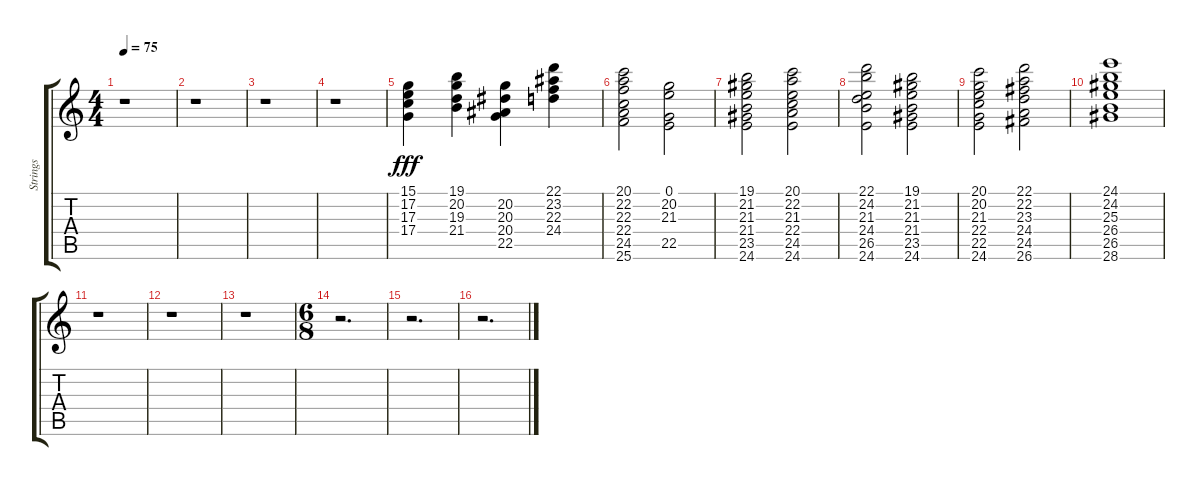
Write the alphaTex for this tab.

\track ("Strings" "Strings") {instrument stringensemble1}
\staff {score tabs}
\tuning (E4 B3 G3 D3 A2 E2) {hide}
\ts (4 4)
\tempo 75
\clef g2
\ks c
r.1{dy f} |
r.1 |
r.1 |
r.1 |
(15.1 17.2 17.3 17.4).4{dy fff} (19.1 20.2 19.3 21.4).4 (20.2 20.3 20.4 22.5).4 (22.1 23.2 22.3 24.4).4 |
(20.1 22.2 22.3 22.4 24.5 25.6).2 (0.1 20.2 21.3 22.5).2 |
(19.1 21.2 21.3 21.4 23.5 24.6).2 (20.1 22.2 21.3 22.4 24.5 24.6).2 |
(22.1 24.2 21.3 24.4 26.5 24.6).2 (19.1 21.2 21.3 21.4 23.5 24.6).2 |
(20.1 20.2 21.3 22.4 22.5 24.6).2 (22.1 22.2 23.3 24.4 24.5 26.6).2 |
(24.1 24.2 25.3 26.4 26.5 28.6).1 |
r.1 |
r.1 |
r.1 |
\ts (6 8)
r.2{d} |
r.2{d} |
r.2{d}
